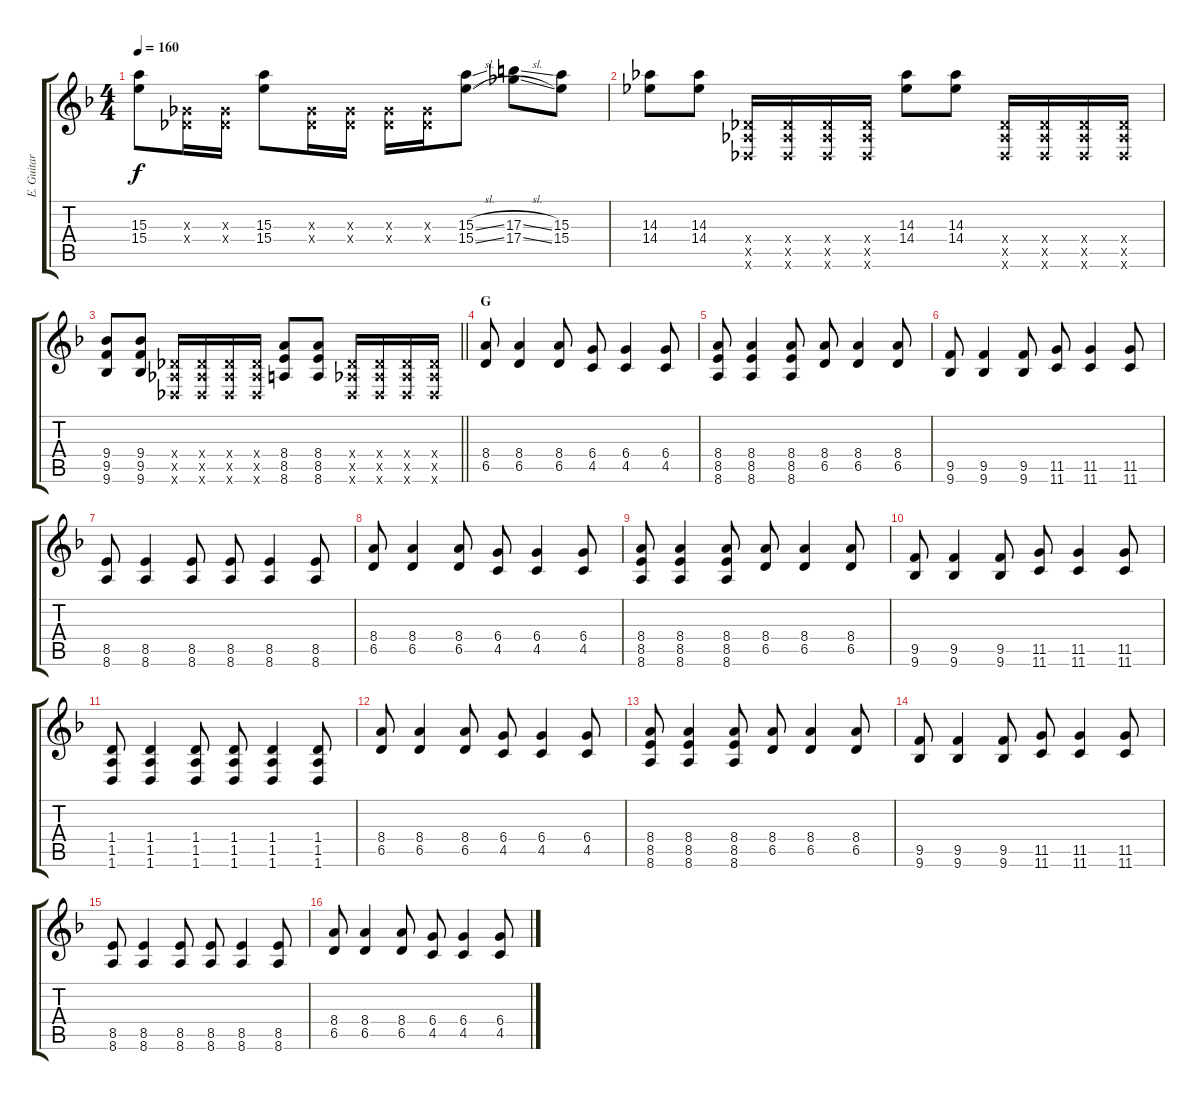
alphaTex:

\track ("E. Guitar II" "E. Guitar ") {instrument distortionguitar}
\staff {score tabs}
\tuning (Eb4 Bb3 Gb3 Db3 Ab2 Db2) {hide}
\ts (4 4)
\tempo 160
\clef g2
\ks f
(15.3 15.4).8{dy f} (0.3{x} 0.4{x}).16 (0.3{x} 0.4{x}).16 (15.3 15.4).8 (0.3{x} 0.4{x}).16 (0.3{x} 0.4{x}).16 (0.3{x} 0.4{x}).16 (0.3{x} 0.4{x}).16 (15.3{sl} 15.4{sl}).8 (17.3{sl} 17.4{sl}).8 (15.3 15.4).8 |
(14.3 14.4).8 (14.3 14.4).8 (0.4{x} 0.5{x} 0.6{x}).16 (0.4{x} 0.5{x} 0.6{x}).16 (0.4{x} 0.5{x} 0.6{x}).16 (0.4{x} 0.5{x} 0.6{x}).16 (14.3 14.4).8 (14.3 14.4).8 (0.4{x} 0.5{x} 0.6{x}).16 (0.4{x} 0.5{x} 0.6{x}).16 (0.4{x} 0.5{x} 0.6{x}).16 (0.4{x} 0.5{x} 0.6{x}).16 |
\barLineRight lightlight
(9.4 9.5 9.6).8 (9.4 9.5 9.6).8 (0.4{x} 0.5{x} 0.6{x}).16 (0.4{x} 0.5{x} 0.6{x}).16 (0.4{x} 0.5{x} 0.6{x}).16 (0.4{x} 0.5{x} 0.6{x}).16 (8.4 8.5 8.6).8 (8.4 8.5 8.6).8 (0.4{x} 0.5{x} 0.6{x}).16 (0.4{x} 0.5{x} 0.6{x}).16 (0.4{x} 0.5{x} 0.6{x}).16 (0.4{x} 0.5{x} 0.6{x}).16 |
\section ("" "G")
(8.4 6.5).8 (8.4 6.5).4 (8.4 6.5).8 (6.4 4.5).8 (6.4 4.5).4 (6.4 4.5).8 |
(8.4 8.5 8.6).8 (8.4 8.5 8.6).4 (8.4 8.5 8.6).8 (8.4 6.5).8 (8.4 6.5).4 (8.4 6.5).8 |
(9.5 9.6).8 (9.5 9.6).4 (9.5 9.6).8 (11.5 11.6).8 (11.5 11.6).4 (11.5 11.6).8 |
(8.5 8.6).8 (8.5 8.6).4 (8.5 8.6).8 (8.5 8.6).8 (8.5 8.6).4 (8.5 8.6).8 |
(8.4 6.5).8 (8.4 6.5).4 (8.4 6.5).8 (6.4 4.5).8 (6.4 4.5).4 (6.4 4.5).8 |
(8.4 8.5 8.6).8 (8.4 8.5 8.6).4 (8.4 8.5 8.6).8 (8.4 6.5).8 (8.4 6.5).4 (8.4 6.5).8 |
(9.5 9.6).8 (9.5 9.6).4 (9.5 9.6).8 (11.5 11.6).8 (11.5 11.6).4 (11.5 11.6).8 |
(1.4 1.5 1.6).8 (1.4 1.5 1.6).4 (1.4 1.5 1.6).8 (1.4 1.5 1.6).8 (1.4 1.5 1.6).4 (1.4 1.5 1.6).8 |
(8.4 6.5).8 (8.4 6.5).4 (8.4 6.5).8 (6.4 4.5).8 (6.4 4.5).4 (6.4 4.5).8 |
(8.4 8.5 8.6).8 (8.4 8.5 8.6).4 (8.4 8.5 8.6).8 (8.4 6.5).8 (8.4 6.5).4 (8.4 6.5).8 |
(9.5 9.6).8 (9.5 9.6).4 (9.5 9.6).8 (11.5 11.6).8 (11.5 11.6).4 (11.5 11.6).8 |
(8.5 8.6).8 (8.5 8.6).4 (8.5 8.6).8 (8.5 8.6).8 (8.5 8.6).4 (8.5 8.6).8 |
(8.4 6.5).8 (8.4 6.5).4 (8.4 6.5).8 (6.4 4.5).8 (6.4 4.5).4 (6.4 4.5).8
